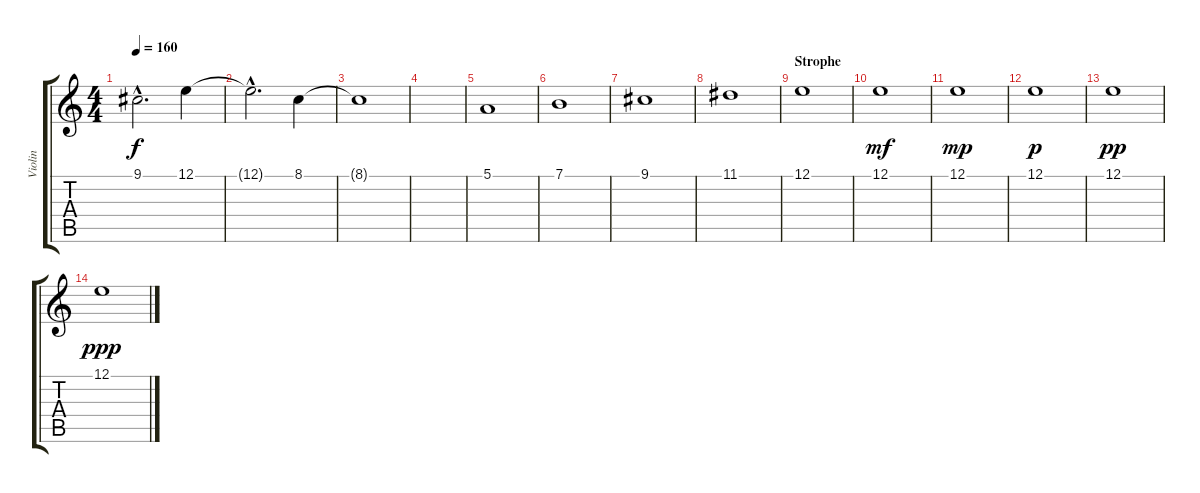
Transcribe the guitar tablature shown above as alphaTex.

\track ("Violin" "Violin") {instrument violin}
\staff {score tabs}
\tuning (E4 B3 G3 D3 A2 E2) {hide}
\ts (4 4)
\tempo 160
\clef g2
\ks c
9.1{hac}.2{d dy f} 12.1.4 |
12.1{hac t}.2{d} 8.1.4 |
8.1{t}.1 |
|
5.1.1 |
7.1.1 |
9.1.1 |
11.1.1 |
\section ("" "Strophe")
12.1.1 |
12.1.1{dy mf} |
12.1.1{dy mp} |
12.1.1{dy p} |
12.1.1{dy pp} |
12.1.1{dy ppp}
